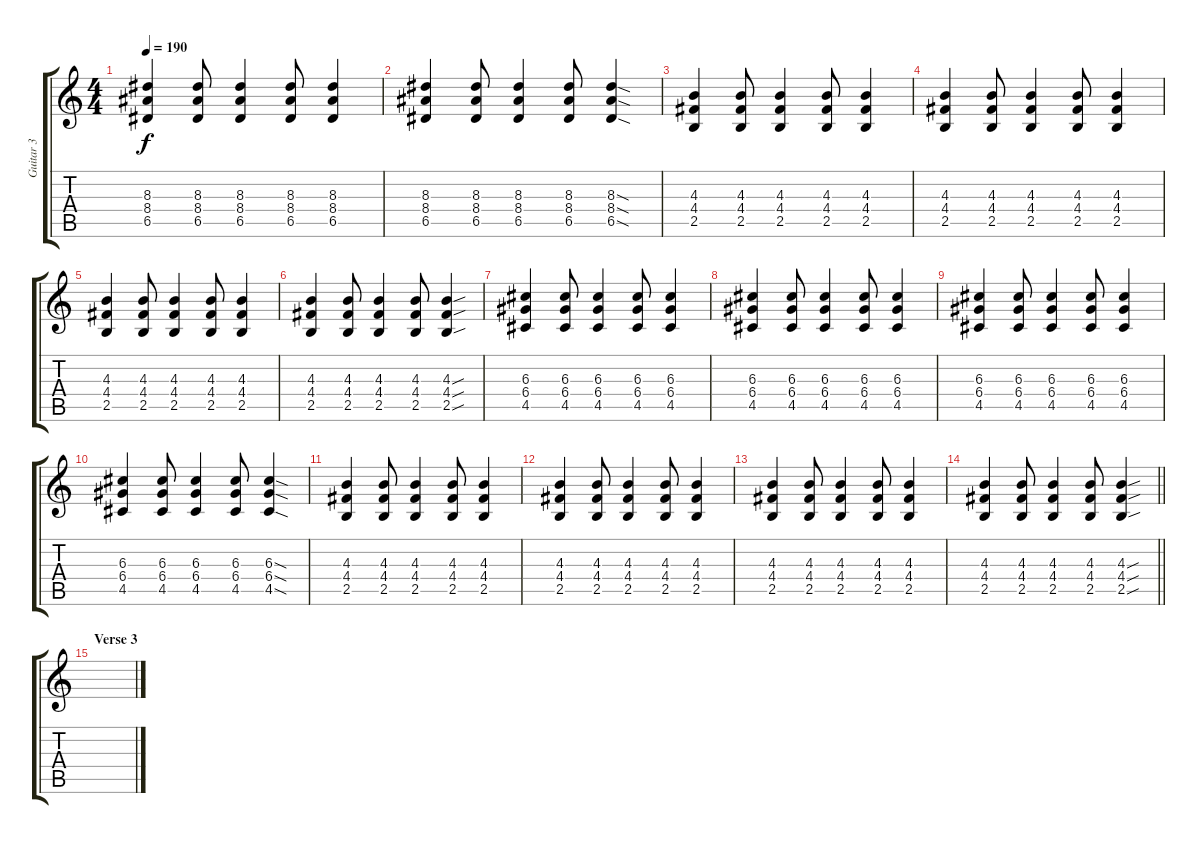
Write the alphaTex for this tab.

\track ("Guitar 3" "Guitar 3") {instrument overdrivenguitar}
\staff {score tabs}
\tuning (E4 B3 G3 D3 A2 E2) {hide}
\ts (4 4)
\tempo 190
\clef g2
\ks c
(8.3 8.4 6.5).4{dy f} (8.3 8.4 6.5).8 (8.3 8.4 6.5).4 (8.3 8.4 6.5).8 (8.3 8.4 6.5).4 |
(8.3 8.4 6.5).4 (8.3 8.4 6.5).8 (8.3 8.4 6.5).4 (8.3 8.4 6.5).8 (8.3{sod} 8.4{sod} 6.5{sod}).4 |
(4.3 4.4 2.5).4 (4.3 4.4 2.5).8 (4.3 4.4 2.5).4 (4.3 4.4 2.5).8 (4.3 4.4 2.5).4 |
(4.3 4.4 2.5).4 (4.3 4.4 2.5).8 (4.3 4.4 2.5).4 (4.3 4.4 2.5).8 (4.3 4.4 2.5).4 |
(4.3 4.4 2.5).4 (4.3 4.4 2.5).8 (4.3 4.4 2.5).4 (4.3 4.4 2.5).8 (4.3 4.4 2.5).4 |
(4.3 4.4 2.5).4 (4.3 4.4 2.5).8 (4.3 4.4 2.5).4 (4.3 4.4 2.5).8 (4.3{sou} 4.4{sou} 2.5{sou}).4 |
(6.3 6.4 4.5).4 (6.3 6.4 4.5).8 (6.3 6.4 4.5).4 (6.3 6.4 4.5).8 (6.3 6.4 4.5).4 |
(6.3 6.4 4.5).4 (6.3 6.4 4.5).8 (6.3 6.4 4.5).4 (6.3 6.4 4.5).8 (6.3 6.4 4.5).4 |
(6.3 6.4 4.5).4 (6.3 6.4 4.5).8 (6.3 6.4 4.5).4 (6.3 6.4 4.5).8 (6.3 6.4 4.5).4 |
(6.3 6.4 4.5).4 (6.3 6.4 4.5).8 (6.3 6.4 4.5).4 (6.3 6.4 4.5).8 (6.3{sod} 6.4{sod} 4.5{sod}).4 |
(4.3 4.4 2.5).4 (4.3 4.4 2.5).8 (4.3 4.4 2.5).4 (4.3 4.4 2.5).8 (4.3 4.4 2.5).4 |
(4.3 4.4 2.5).4 (4.3 4.4 2.5).8 (4.3 4.4 2.5).4 (4.3 4.4 2.5).8 (4.3 4.4 2.5).4 |
(4.3 4.4 2.5).4 (4.3 4.4 2.5).8 (4.3 4.4 2.5).4 (4.3 4.4 2.5).8 (4.3 4.4 2.5).4 |
\barLineRight lightlight
(4.3 4.4 2.5).4 (4.3 4.4 2.5).8 (4.3 4.4 2.5).4 (4.3 4.4 2.5).8 (4.3{sou} 4.4{sou} 2.5{sou}).4 |
\section ("" "Verse 3")
